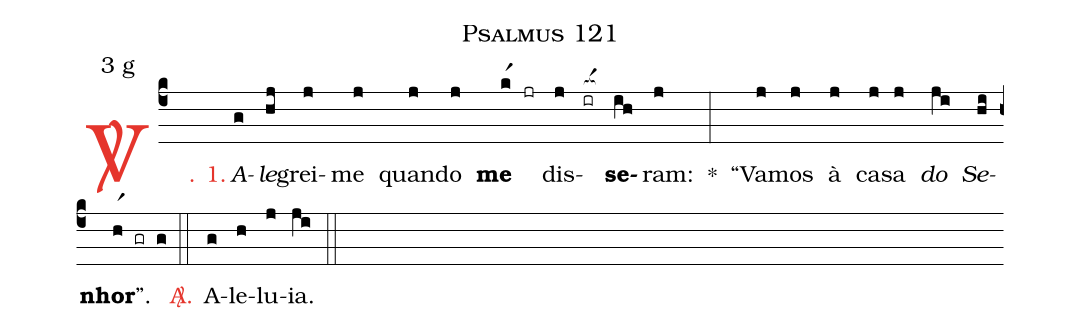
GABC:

name: Psalmus 121;
mode: 3;
mode-differentia: g;
%%
(c4)

<c><sp>V/</sp>. 1.</c>() <i>A</i>(g)<i>le</i>(hj)grei-(j)me(j) quan(j)do(j) <b>me</b>(kr1 jr) dis(j)<nlba>(ir[ocba:1{])<b>se</b></nlba>(ih[ocba:0}])ram:(j) *(:) ``Va(j)mos(j) à(j) ca(j)sa(j) <i>do</i>(ji) <i>Se</i>(hi)<b>nhor</b>''.(hr1 gr g)

(::)

<c><sp>A/</sp>.</c>() A(g)le(h)lu(j)ia.(ji)

(::)
